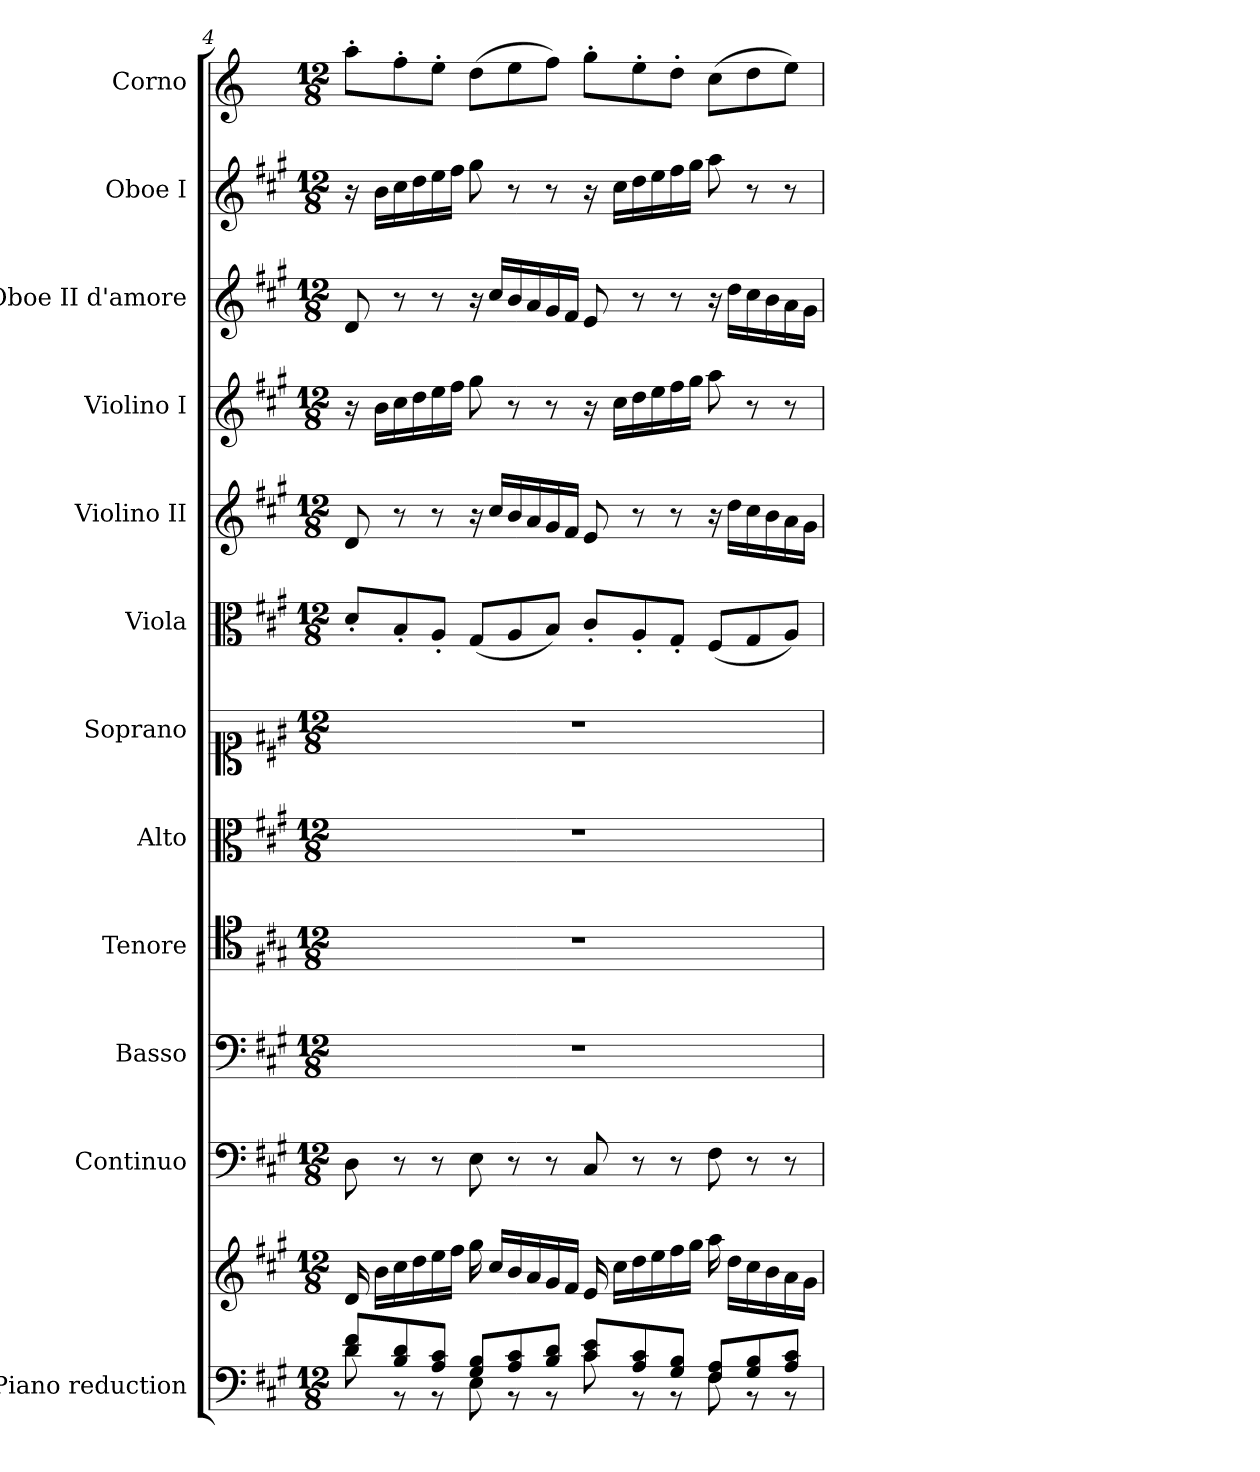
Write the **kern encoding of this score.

**kern	**kern	**kern	**kern	**kern	**kern	**kern	**kern	**kern	**kern	**kern	**kern	**kern
*part12	*part12	*part11	*part10	*part9	*part8	*part7	*part6	*part5	*part4	*part3	*part2	*part1
*staff13	*staff12	*staff11	*staff10	*staff9	*staff8	*staff7	*staff6	*staff5	*staff4	*staff3	*staff2	*staff1
*I"Piano reduction	*	*I"Continuo	*I"Basso	*I"Tenore	*I"Alto	*I"Soprano	*I"Viola	*I"Violino II	*I"Violino I	*I"Oboe II d'amore	*I"Oboe I	*I"Corno
*I'Pno	*	*	*	*	*	*	*I'Vla	*I'Vln	*I'Vln	*I'Ob	*I'Ob	*
*clefF4	*clefG2	*clefF4	*clefF4	*clefC4	*clefC3	*clefC1	*clefC3	*clefG2	*clefG2	*clefG2	*clefG2	*clefG2
*	*	*	*	*	*	*	*	*	*	*	*	*ITrd2c3
*k[f#c#g#]	*k[f#c#g#]	*k[f#c#g#]	*k[f#c#g#]	*k[f#c#g#]	*k[f#c#g#]	*k[f#c#g#]	*k[f#c#g#]	*k[f#c#g#]	*k[f#c#g#]	*k[f#c#g#]	*k[f#c#g#]	*k[f#c#g#]
*M12/8	*M12/8	*M12/8	*M12/8	*M12/8	*M12/8	*M12/8	*M12/8	*M12/8	*M12/8	*M12/8	*M12/8	*M12/8
=4	=4	=4	=4	=4	=4	=4	=4	=4	=4	=4	=4	=4
*^	*	*	*	*	*	*	*	*	*	*	*	*
8d/ 8f#/L	8d\	16d/	8D\	1.r	1.r	1.r	1.r	8d'/L	8d/	16r	8d/	16r	8ff#'\L
.	.	16b\LL	.	.	.	.	.	.	.	16b\LL	.	16b\LL	.
8B/ 8d/	8r	16cc#\	8r	.	.	.	.	8B'/	8r	16cc#\	8r	16cc#\	8dd'\
.	.	16dd\	.	.	.	.	.	.	.	16dd\	.	16dd\	.
8A/ 8c#/J	8r	16ee\	8r	.	.	.	.	8A'/J	8r	16ee\	8r	16ee\	8cc#'\J
.	.	16ff#\JJ	.	.	.	.	.	.	.	16ff#\JJ	.	16ff#\JJ	.
8G#/ 8B/L	8E\	16gg#\	8E\	.	.	.	.	(8G#/L	16r	8gg#\	16r	8gg#\	(8b\L
.	.	16cc#/LL	.	.	.	.	.	.	16cc#/LL	.	16cc#/LL	.	.
8A/ 8c#/	8r	16b/	8r	.	.	.	.	8A/	16b/	8r	16b/	8r	8cc#\
.	.	16a/	.	.	.	.	.	.	16a/	.	16a/	.	.
8B/ 8d/J	8r	16g#/	8r	.	.	.	.	8B/J)	16g#/	8r	16g#/	8r	8dd\J)
.	.	16f#/JJ	.	.	.	.	.	.	16f#/JJ	.	16f#/JJ	.	.
8c#/ 8e/L	8c#\	16e/	8C#/	.	.	.	.	8c#'/L	8e/	16r	8e/	16r	8ee'\L
.	.	16cc#\LL	.	.	.	.	.	.	.	16cc#\LL	.	16cc#\LL	.
8A/ 8c#/	8r	16dd\	8r	.	.	.	.	8A'/	8r	16dd\	8r	16dd\	8cc#'\
.	.	16ee\	.	.	.	.	.	.	.	16ee\	.	16ee\	.
8G#/ 8B/J	8r	16ff#\	8r	.	.	.	.	8G#'/J	8r	16ff#\	8r	16ff#\	8b'\J
.	.	16gg#\JJ	.	.	.	.	.	.	.	16gg#\JJ	.	16gg#\JJ	.
8F#/ 8A/L	8F#\	16aa\	8F#\	.	.	.	.	(8F#/L	16r	8aa\	16r	8aa\	(8a\L
.	.	16dd\LL	.	.	.	.	.	.	16dd\LL	.	16dd\LL	.	.
8G#/ 8B/	8r	16cc#\	8r	.	.	.	.	8G#/	16cc#\	8r	16cc#\	8r	8b\
.	.	16b\	.	.	.	.	.	.	16b\	.	16b\	.	.
8A/ 8c#/J	8r	16a\	8r	.	.	.	.	8A/J)	16a\	8r	16a\	8r	8cc#\J)
.	.	16g#\JJ	.	.	.	.	.	.	16g#\JJ	.	16g#\JJ	.	.
*v	*v	*	*	*	*	*	*	*	*	*	*	*	*
=	=	=	=	=	=	=	=	=	=	=	=	=
*-	*-	*-	*-	*-	*-	*-	*-	*-	*-	*-	*-	*-
